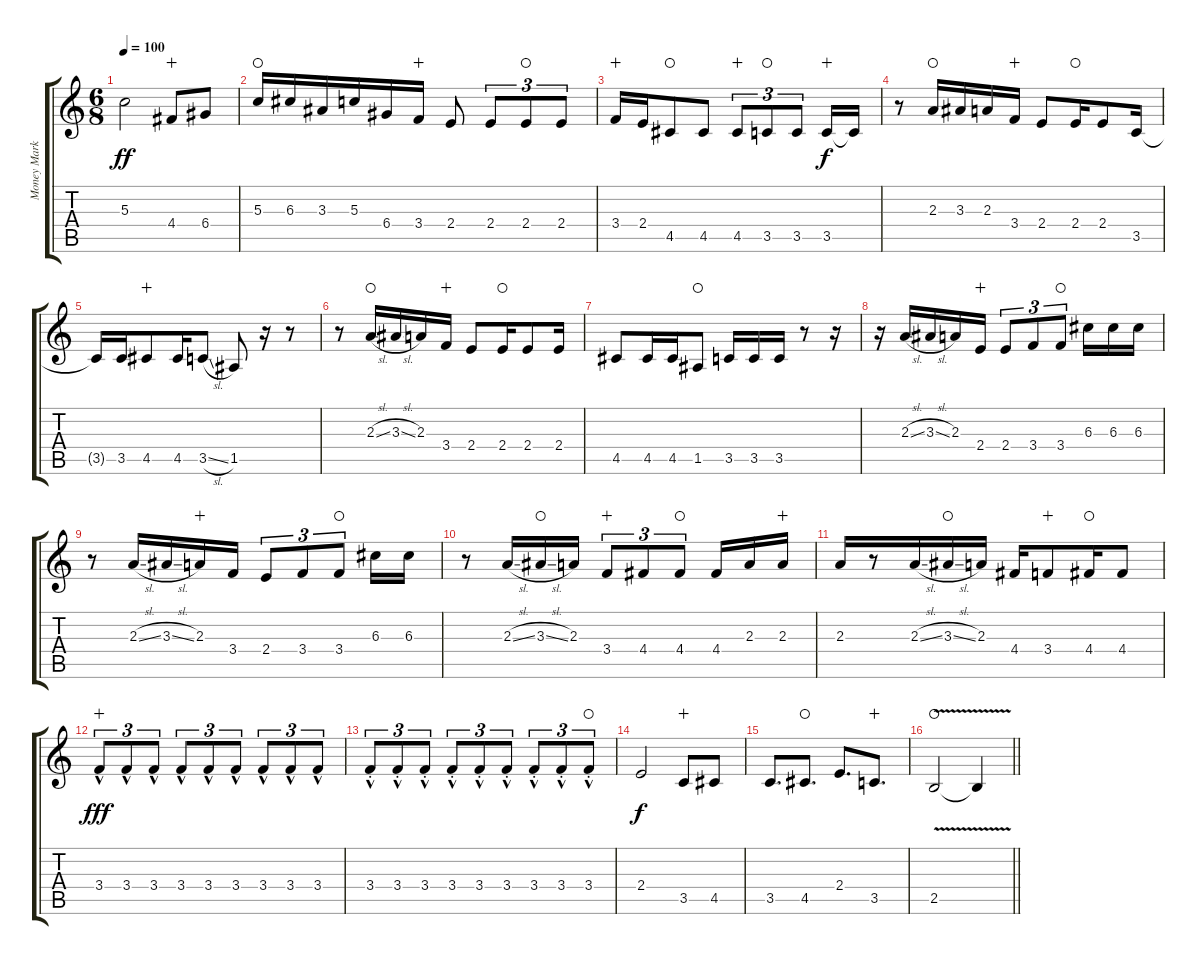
\track ("Money Mark" "Money Mark") {instrument distortionguitar}
\staff {score tabs}
\tuning (E4 B3 G3 D3 A2 E2) {hide}
\ts (6 8)
\tempo 100
\clef g2
\ks c
5.3.2{dy ff} 4.4.8{wahc} 6.4.8 |
5.3.16{waho} 6.3.16 3.3.16 5.3.16 6.4.16 3.4.16{wahc} 2.4.8 2.4.8{tu (3 2)} 2.4.8{tu (3 2) waho} 2.4.8{tu (3 2)} |
3.4.16{wahc} 2.4.16 4.5.8{waho} 4.5.8 4.5.8{tu (3 2) wahc} 3.5.8{tu (3 2) waho} 3.5.8{tu (3 2)} 3.5.16{dy f wahc} 3.5{t}.16 |
r.8 2.3.16{waho} 3.3.16 2.3.16 3.4.16{wahc} 2.4.8 2.4.16{waho} 2.4.8 3.5.16 |
3.5{t}.16 3.5.16 4.5.8{wahc} 4.5.16 3.5{sl}.8 1.5.8 r.16 r.8 |
r.8 2.3{sl}.16{waho} 3.3{sl}.16 2.3.16 3.4.16{wahc} 2.4.8 2.4.16{waho} 2.4.8 2.4.16 |
4.5.8 4.5.16 4.5.16 1.5.8{waho} 3.5.16 3.5.16 3.5.16 r.8 r.16 |
r.16 2.3{sl}.16 3.3{sl}.16 2.3.16 2.4.16{wahc} 2.4.8{tu (3 2)} 3.4.8{tu (3 2)} 3.4.8{tu (3 2) waho} 6.3.16 6.3.16 6.3.16 |
r.8 2.3{sl}.16 3.3{sl}.16 2.3.16{wahc} 3.4.16 2.4.8{tu (3 2)} 3.4.8{tu (3 2)} 3.4.8{tu (3 2) waho} 6.3.16 6.3.16 |
r.8 2.3{sl}.16 3.3{sl}.16{waho} 2.3.16 3.4.8{tu (3 2) wahc} 4.4.8{tu (3 2)} 4.4.8{tu (3 2) waho} 4.4.16 2.3.16 2.3.16{wahc} |
2.3.16 r.8 2.3{sl}.16 3.3{sl}.16{waho} 2.3.16 4.4.16 3.4.8{wahc} 4.4.16{waho} 4.4.8 |
3.4{hac}.8{tu (3 2) dy fff wahc} 3.4{hac}.8{tu (3 2)} 3.4{hac}.8{tu (3 2)} 3.4{hac}.8{tu (3 2)} 3.4{hac}.8{tu (3 2)} 3.4{hac}.8{tu (3 2)} 3.4{hac}.8{tu (3 2)} 3.4{hac}.8{tu (3 2)} 3.4{hac}.8{tu (3 2)} |
3.4{hac st}.8{tu (3 2)} 3.4{hac st}.8{tu (3 2)} 3.4{hac st}.8{tu (3 2)} 3.4{hac st}.8{tu (3 2)} 3.4{hac st}.8{tu (3 2)} 3.4{hac st}.8{tu (3 2)} 3.4{hac st}.8{tu (3 2)} 3.4{hac st}.8{tu (3 2)} 3.4{hac st}.8{tu (3 2) waho} |
2.4.2{dy f} 3.5.8{wahc} 4.5.8 |
3.5.8{d} 4.5.8{d waho} 2.4.8{d} 3.5.8{d wahc} |
\barLineRight lightlight
2.5{v}.2{waho} 2.5{t}.4
